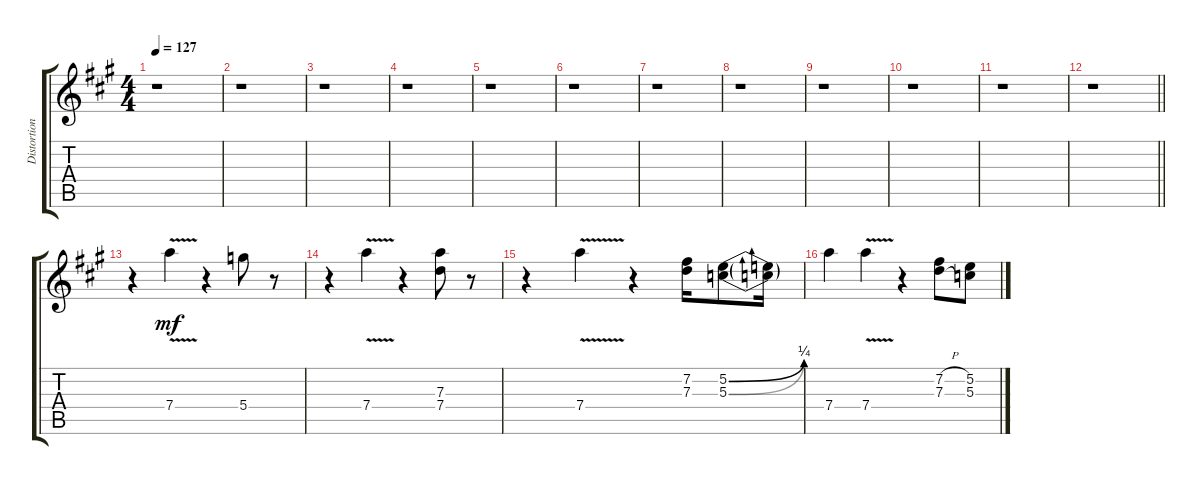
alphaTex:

\track ("Distortion Gtr." "Distortion") {instrument distortionguitar}
\staff {score tabs}
\tuning (E4 B3 G3 D4 A3 E3) {hide}
\ts (4 4)
\tempo 127
\clef g2
\ks a
r.1{dy mf instrument distortionguitar} |
r.1 |
r.1 |
r.1 |
r.1 |
r.1 |
r.1 |
r.1 |
r.1 |
r.1 |
r.1 |
\barLineRight lightlight
r.1 |
r.4 7.4{v}.4 r.4 5.4.8 r.8 |
r.4 7.4{v}.4 r.4 (7.3 7.4).8 r.8 |
r.4 7.4{v}.4 r.4 (7.2 7.3).16 (5.2{be (bend 0 0 60 1)} 5.3{be (bend 0 0 60 1)}).8 (5.2{t} 5.3{t}).16 |
7.4.4 7.4{v}.4 r.4 (7.2{h} 7.3{h}).8 (5.2 5.3).8
